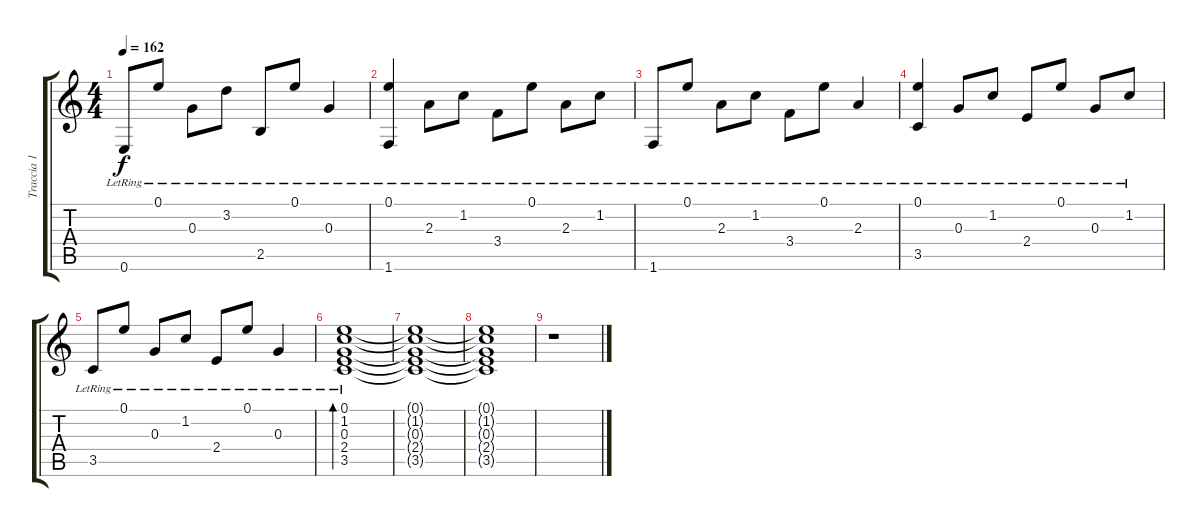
\track ("Traccia 1" "Traccia 1") {instrument acousticguitarnylon}
\staff {score tabs}
\tuning (E4 B3 G3 D3 A2 E2) {hide}
\ts (4 4)
\tempo 162
\clef g2
\ks c
0.6{lr}.8{dy f} 0.1{lr}.8 0.3{lr}.8 3.2{lr}.8 2.5{lr}.8 0.1{lr}.8 0.3{lr}.4 |
(0.1{lr} 1.6{lr}).4 2.3{lr}.8 1.2{lr}.8 3.4{lr}.8 0.1{lr}.8 2.3{lr}.8 1.2{lr}.8 |
1.6{lr}.8 0.1{lr}.8 2.3{lr}.8 1.2{lr}.8 3.4{lr}.8 0.1{lr}.8 2.3{lr}.4 |
(0.1{lr} 3.5{lr}).4 0.3{lr}.8 1.2{lr}.8 2.4{lr}.8 0.1{lr}.8 0.3{lr}.8 1.2{lr}.8 |
3.5{lr}.8 0.1{lr}.8 0.3{lr}.8 1.2{lr}.8 2.4{lr}.8 0.1{lr}.8 0.3{lr}.4 |
(0.1 1.2{lr} 0.3{lr} 2.4{lr} 3.5{lr}).1{bd 240} |
(0.1{t} 1.2{t} 0.3{t} 2.4{t} 3.5{t}).1 |
(0.1{t} 1.2{t} 0.3{t} 2.4{t} 3.5{t}).1 |
r.1
